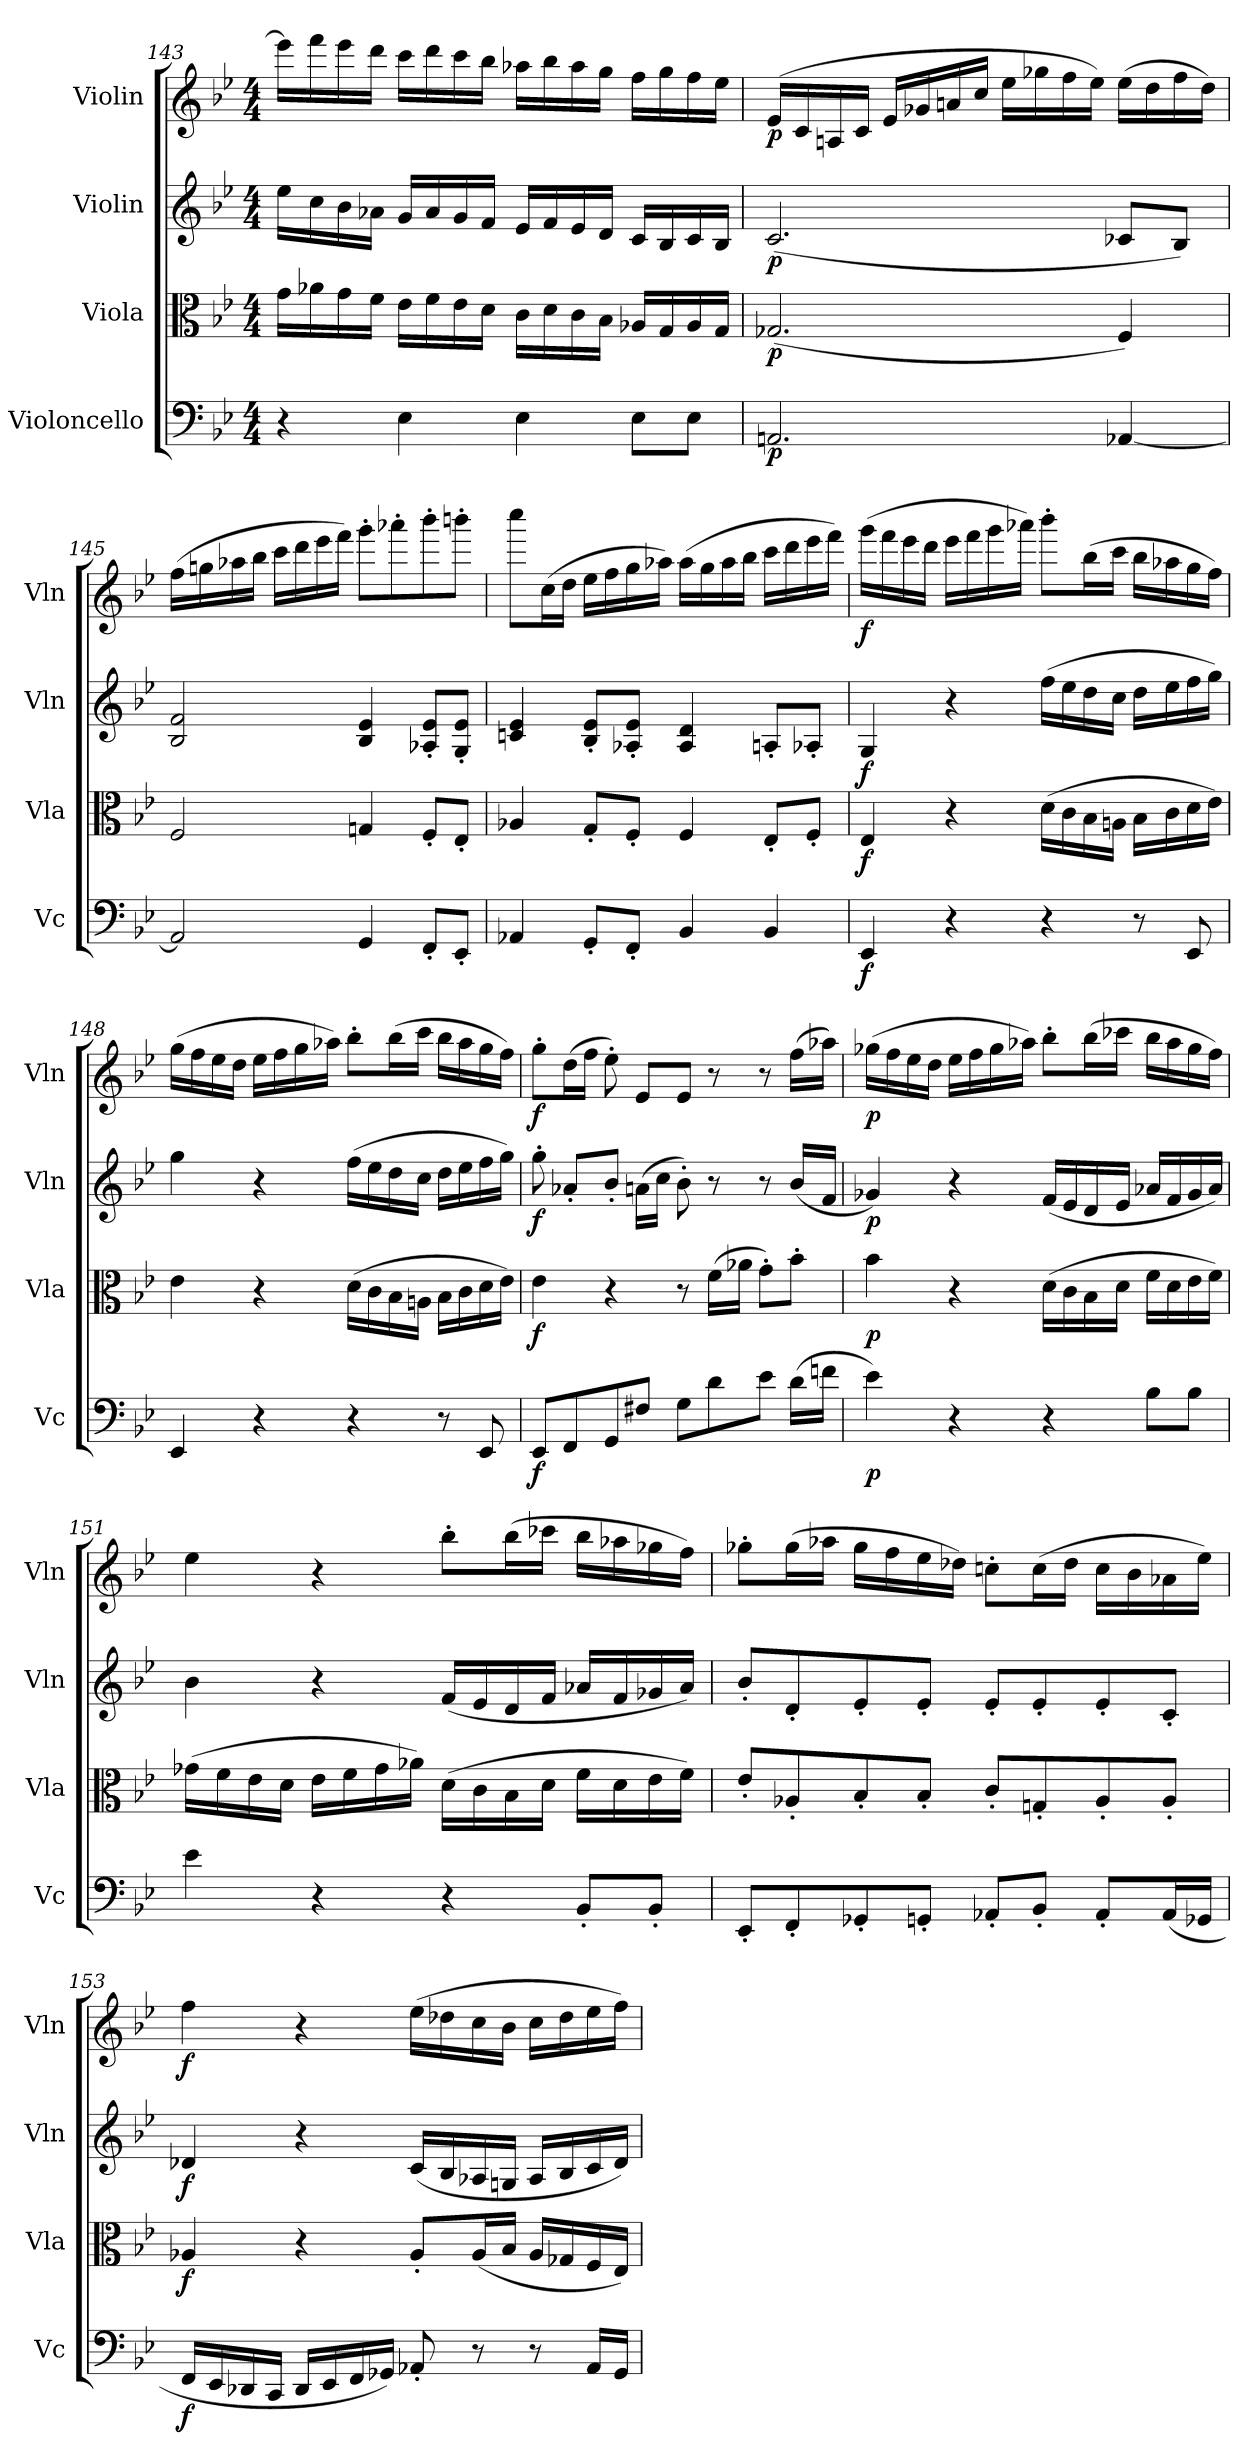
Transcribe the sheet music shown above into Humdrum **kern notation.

**kern	**dynam	**kern	**dynam	**kern	**dynam	**kern	**dynam
*part4	*part4	*part3	*part3	*part2	*part2	*part1	*part1
*staff4	*staff4	*staff3	*staff3	*staff2	*staff2	*staff1	*staff1
*I"Violoncello	*	*I"Viola	*	*I"Violin	*	*I"Violin	*
*I'Vc	*	*I'Vla	*	*I'Vln	*	*I'Vln	*
*clefF4	*	*clefC3	*	*clefG2	*	*clefG2	*
*k[b-e-]	*	*k[b-e-]	*	*k[b-e-]	*	*k[b-e-]	*
*M4/4	*	*M4/4	*	*M4/4	*	*M4/4	*
=143	=143	=143	=143	=143	=143	=143	=143
4r	.	16g\LL	.	16ee-\LL	.	16eee-\LL]	.
.	.	16a-X\	.	16cc\	.	16fff\	.
.	.	16g\	.	16b-\	.	16eee-\	.
.	.	16f\JJ	.	16a-X\JJ	.	16ddd\JJ	.
4E-\	.	16e-\LL	.	16g/LL	.	16ccc\LL	.
.	.	16f\	.	16a-/	.	16ddd\	.
.	.	16e-\	.	16g/	.	16ccc\	.
.	.	16d\JJ	.	16f/JJ	.	16bb-\JJ	.
4E-\	.	16c\LL	.	16e-/LL	.	16aa-X\LL	.
.	.	16d\	.	16f/	.	16bb-\	.
.	.	16c\	.	16e-/	.	16aa-\	.
.	.	16B-\JJ	.	16d/JJ	.	16gg\JJ	.
8E-\L	.	16A-X/LL	.	16c/LL	.	16ff\LL	.
.	.	16G/	.	16B-/	.	16gg\	.
8E-\J	.	16A-/	.	16c/	.	16ff\	.
.	.	16G/JJ	.	16B-/JJ	.	16ee-\JJ	.
=144	=144	=144	=144	=144	=144	=144	=144
2.AAn/	p	(2.G-X/	p	(2.c/	p	(16e-/LL	p
.	.	.	.	.	.	16c/	.
.	.	.	.	.	.	16An/	.
.	.	.	.	.	.	16c/JJ	.
.	.	.	.	.	.	16e-/LL	.
.	.	.	.	.	.	16g-X/	.
.	.	.	.	.	.	16an/	.
.	.	.	.	.	.	16cc/JJ	.
.	.	.	.	.	.	16ee-\LL	.
.	.	.	.	.	.	16gg-X\	.
.	.	.	.	.	.	16ff\	.
.	.	.	.	.	.	16ee-\JJ)	.
[4AA-X/	.	4F/)	.	8c-X/L	.	(16ee-\LL	.
.	.	.	.	.	.	16dd\	.
.	.	.	.	8B-/J)	.	16ff\	.
.	.	.	.	.	.	16dd\JJ)	.
=145	=145	=145	=145	=145	=145	=145	=145
2AA-/]	.	2F/	.	2B-/ 2f/	.	(16ff\LL	.
.	.	.	.	.	.	16ggn\	.
.	.	.	.	.	.	16aa-X\	.
.	.	.	.	.	.	16bb-\JJ	.
.	.	.	.	.	.	16ccc\LL	.
.	.	.	.	.	.	16ddd\	.
.	.	.	.	.	.	16eee-\	.
.	.	.	.	.	.	16fff\JJ)	.
4GG/	.	4Gn/	.	4B-/ 4e-/	.	8ggg'\L	.
.	.	.	.	.	.	8aaa-X'\	.
8FF'/L	.	8F'/L	.	8A-X'/ 8e-'/L	.	8bbb-'\	.
8EE-'/J	.	8E-'/J	.	8G'/ 8e-'/J	.	8bbbn'\J	.
=146	=146	=146	=146	=146	=146	=146	=146
4AA-X/	.	4A-X/	.	4cn/ 4e-/	.	8cccc\L	.
.	.	.	.	.	.	(16cc\L	.
.	.	.	.	.	.	16dd\JJ	.
8GG'/L	.	8G'/L	.	8B-'/ 8e-'/L	.	16ee-\LL	.
.	.	.	.	.	.	16ff\	.
8FF'/J	.	8F'/J	.	8A-X'/ 8e-'/J	.	16gg\	.
.	.	.	.	.	.	16aa-X\JJ)	.
4BB-/	.	4F/	.	4A-/ 4d/	.	(16aa-\LL	.
.	.	.	.	.	.	16gg\	.
.	.	.	.	.	.	16aa-\	.
.	.	.	.	.	.	16bb-\JJ	.
4BB-/	.	8E-'/L	.	8An'/L	.	16ccc\LL	.
.	.	.	.	.	.	16ddd\	.
.	.	8F'/J	.	8A-X'/J	.	16eee-\	.
.	.	.	.	.	.	16fff\JJ)	.
=147	=147	=147	=147	=147	=147	=147	=147
4EE-/	f	4E-/	f	4G/	f	(16ggg\LL	f
.	.	.	.	.	.	16fff\	.
.	.	.	.	.	.	16eee-\	.
.	.	.	.	.	.	16ddd\JJ	.
4r	.	4r	.	4r	.	16eee-\LL	.
.	.	.	.	.	.	16fff\	.
.	.	.	.	.	.	16ggg\	.
.	.	.	.	.	.	16aaa-X\JJ)	.
4r	.	(16d\LL	.	(16ff\LL	.	8bbb-'\L	.
.	.	16c\	.	16ee-\	.	.	.
.	.	16B-\	.	16dd\	.	(16bb-\L	.
.	.	16An\JJ	.	16cc\JJ	.	16ccc\JJ	.
8r	.	16B-\LL	.	16dd\LL	.	16bb-\LL	.
.	.	16c\	.	16ee-\	.	16aa-X\	.
8EE-/	.	16d\	.	16ff\	.	16gg\	.
.	.	16e-\JJ)	.	16gg\JJ)	.	16ff\JJ)	.
=148	=148	=148	=148	=148	=148	=148	=148
4EE-/	.	4e-\	.	4gg\	.	(16gg\LL	.
.	.	.	.	.	.	16ff\	.
.	.	.	.	.	.	16ee-\	.
.	.	.	.	.	.	16dd\JJ	.
4r	.	4r	.	4r	.	16ee-\LL	.
.	.	.	.	.	.	16ff\	.
.	.	.	.	.	.	16gg\	.
.	.	.	.	.	.	16aa-X\JJ)	.
4r	.	(16d\LL	.	(16ff\LL	.	8bb-'\L	.
.	.	16c\	.	16ee-\	.	.	.
.	.	16B-\	.	16dd\	.	(16bb-\L	.
.	.	16An\JJ	.	16cc\JJ	.	16ccc\JJ	.
8r	.	16B-\LL	.	16dd\LL	.	16bb-\LL	.
.	.	16c\	.	16ee-\	.	16aa-\	.
8EE-/	.	16d\	.	16ff\	.	16gg\	.
.	.	16e-\JJ)	.	16gg\JJ)	.	16ff\JJ)	.
=149	=149	=149	=149	=149	=149	=149	=149
8EE-/L	f	4e-\	f	8gg'\	f	8gg'\L	f
8FF/	.	.	.	8a-X'/L	.	(16dd\L	.
.	.	.	.	.	.	16ff\JJ	.
8GG/	.	4r	.	8b-'/J	.	8ee-'\)	.
8F#X/J	.	.	.	(16an\LL	.	8e-/L	.
.	.	.	.	16cc\JJ	.	.	.
8G\L	.	8r	.	8b-'\)	.	8e-/J	.
8d\	.	(16f\LL	.	8r	.	8r	.
.	.	16a-X\JJ	.	.	.	.	.
8e-\J	.	8g'\L)	.	8r	.	8r	.
(16d\LL	.	8b-'\J	.	(16b-/LL	.	(16ff\LL	.
16fn\JJ	.	.	.	16f/JJ	.	16aa-X\JJ)	.
=150	=150	=150	=150	=150	=150	=150	=150
4e-\)	p	4b-\	p	4g-X/)	p	(16gg-X\LL	p
.	.	.	.	.	.	16ff\	.
.	.	.	.	.	.	16ee-\	.
.	.	.	.	.	.	16dd\JJ	.
4r	.	4r	.	4r	.	16ee-\LL	.
.	.	.	.	.	.	16ff\	.
.	.	.	.	.	.	16gg-\	.
.	.	.	.	.	.	16aa-X\JJ)	.
4r	.	(16d\LL	.	(16f/LL	.	8bb-'\L	.
.	.	16c\	.	16e-/	.	.	.
.	.	16B-\	.	16d/	.	(16bb-\L	.
.	.	16d\JJ	.	16e-/JJ	.	16ccc-X\JJ	.
8B-\L	.	16f\LL	.	16a-X/LL	.	16bb-\LL	.
.	.	16d\	.	16f/	.	16aa-\	.
8B-\J	.	16e-\	.	16g-/	.	16gg-\	.
.	.	16f\JJ)	.	16a-/JJ)	.	16ff\JJ)	.
=151	=151	=151	=151	=151	=151	=151	=151
4e-\	.	(16g-X\LL	.	4b-\	.	4ee-\	.
.	.	16f\	.	.	.	.	.
.	.	16e-\	.	.	.	.	.
.	.	16d\JJ	.	.	.	.	.
4r	.	16e-\LL	.	4r	.	4r	.
.	.	16f\	.	.	.	.	.
.	.	16g-\	.	.	.	.	.
.	.	16a-X\JJ)	.	.	.	.	.
4r	.	(16d\LL	.	(16f/LL	.	8bb-'\L	.
.	.	16c\	.	16e-/	.	.	.
.	.	16B-\	.	16d/	.	(16bb-\L	.
.	.	16d\JJ	.	16f/JJ	.	16ccc-X\JJ	.
8BB-'/L	.	16f\LL	.	16a-X/LL	.	16bb-\LL	.
.	.	16d\	.	16f/	.	16aa-X\	.
8BB-'/J	.	16e-\	.	16g-X/	.	16gg-X\	.
.	.	16f\JJ)	.	16a-/JJ)	.	16ff\JJ)	.
=152	=152	=152	=152	=152	=152	=152	=152
8EE-'/L	.	8e-'/L	.	8b-'/L	.	8gg-X'\L	.
8FF'/	.	8A-X'/	.	8d'/	.	(16gg-\L	.
.	.	.	.	.	.	16aa-X\JJ	.
8GG-X'/	.	8B-'/	.	8e-'/	.	16gg-\LL	.
.	.	.	.	.	.	16ff\	.
8GGn'/J	.	8B-'/J	.	8e-'/J	.	16ee-\	.
.	.	.	.	.	.	16dd-X\JJ)	.
8AA-X'/L	.	8c'/L	.	8e-'/L	.	8ccn'\L	.
8BB-'/J	.	8Gn'/	.	8e-'/	.	(16cc\L	.
.	.	.	.	.	.	16dd-\JJ	.
8AA-'/L	.	8A-'/	.	8e-'/	.	16cc\LL	.
.	.	.	.	.	.	16b-\	.
(16AA-/L	.	8A-'/J	.	8c'/J	.	16a-X\	.
16GG-X/JJ	.	.	.	.	.	16ee-\JJ)	.
=153	=153	=153	=153	=153	=153	=153	=153
16FF/LL	f	4A-X/	f	4d-X/	f	4ff\	f
16EE-/	.	.	.	.	.	.	.
16DD-X/	.	.	.	.	.	.	.
16CC/JJ	.	.	.	.	.	.	.
16DD-/LL	.	4r	.	4r	.	4r	.
16EE-/	.	.	.	.	.	.	.
16FF/	.	.	.	.	.	.	.
16GG-X/JJ)	.	.	.	.	.	.	.
8AA-X'/	.	8A-'/L	.	(16c/LL	.	(16ee-\LL	.
.	.	.	.	16B-/	.	16dd-X\	.
8r	.	(16A-/L	.	16A-X/	.	16cc\	.
.	.	16B-/JJ	.	16Gn/JJ	.	16b-\JJ	.
8r	.	16A-/LL	.	16A-/LL	.	16cc\LL	.
.	.	16G-X/	.	16B-/	.	16dd-\	.
16AA-/LL	.	16F/	.	16c/	.	16ee-\	.
16GG-/JJ	.	16E-/JJ)	.	16d-/JJ)	.	16ff\JJ)	.
=	=	=	=	=	=	=	=
*-	*-	*-	*-	*-	*-	*-	*-
